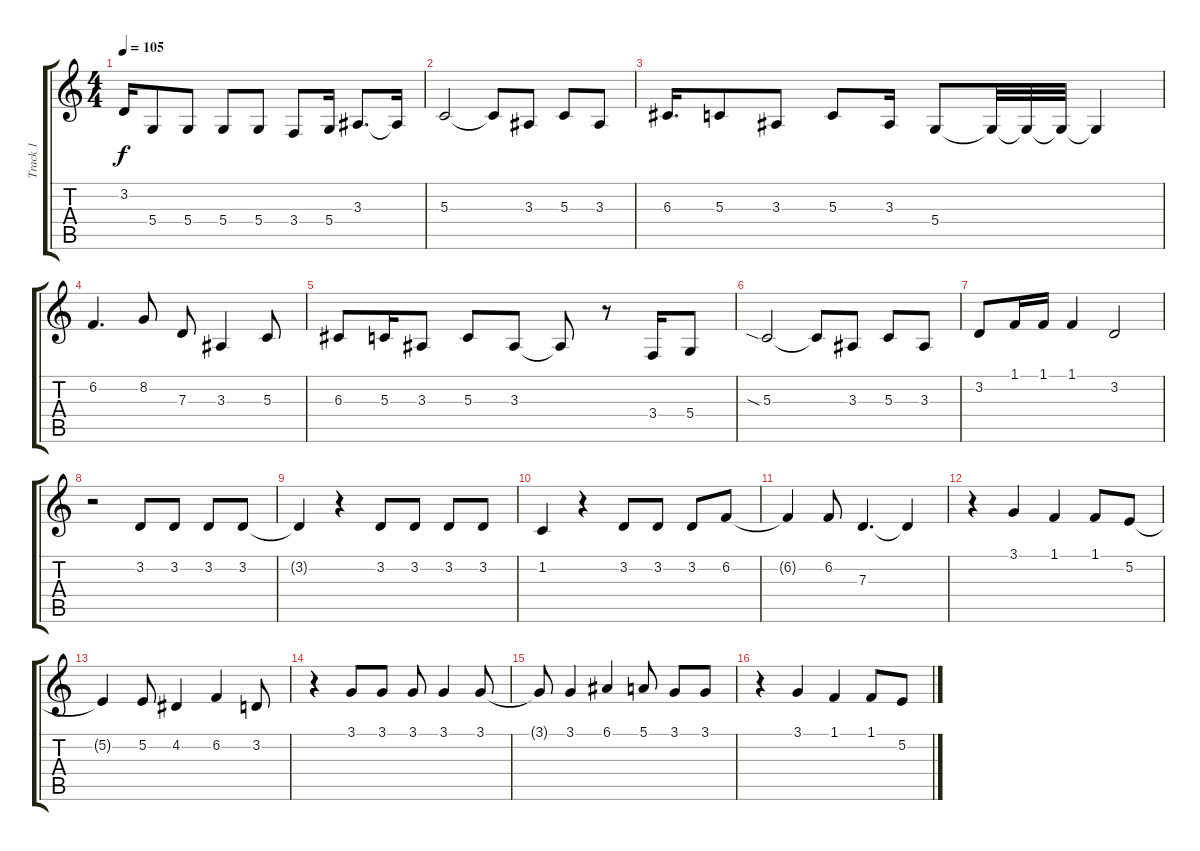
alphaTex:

\track ("Track 1" "Track 1") {instrument lead6voice}
\staff {score tabs}
\tuning (E4 B3 G3 D3 A2 E2) {hide}
\ts (4 4)
\tempo 105
\clef g2
\ks c
3.2.16{dy f} 5.4.8 5.4.8 5.4.8 5.4.8 3.4.8 5.4.16 3.3.8{d} 3.3{t}.16 |
5.3.2 5.3{t}.8 3.3.8 5.3.8 3.3.8 |
6.3.16{d} 5.3.8 3.3.8 5.3.8 3.3.16 5.4.8 5.4{t}.32 5.4{t}.32 5.4{t}.32 5.4{t}.4 |
6.2.4{d} 8.2.8 7.3.8 3.3.4 5.3.8 |
6.3.8 5.3.16 3.3.8 5.3.8 3.3.8 3.3{t}.8 r.8 3.4.16 5.4.8 |
5.3{sia}.2 5.3{t}.8 3.3.8 5.3.8 3.3.8 |
3.2.8 1.1.16 1.1.16 1.1.4 3.2.2 |
r.2 3.2.8 3.2.8 3.2.8 3.2.8 |
3.2{t}.4 r.4 3.2.8 3.2.8 3.2.8 3.2.8 |
1.2.4 r.4 3.2.8 3.2.8 3.2.8 6.2.8 |
6.2{t}.4 6.2.8 7.3.4{d} 7.3{t}.4 |
r.4 3.1.4 1.1.4 1.1.8 5.2.8 |
5.2{t}.4 5.2.8 4.2.4 6.2.4 3.2.8 |
r.4 3.1.8 3.1.8 3.1.8 3.1.4 3.1.8 |
3.1{t}.8 3.1.4 6.1.4 5.1.8 3.1.8 3.1.8 |
r.4 3.1.4 1.1.4 1.1.8 5.2.8
